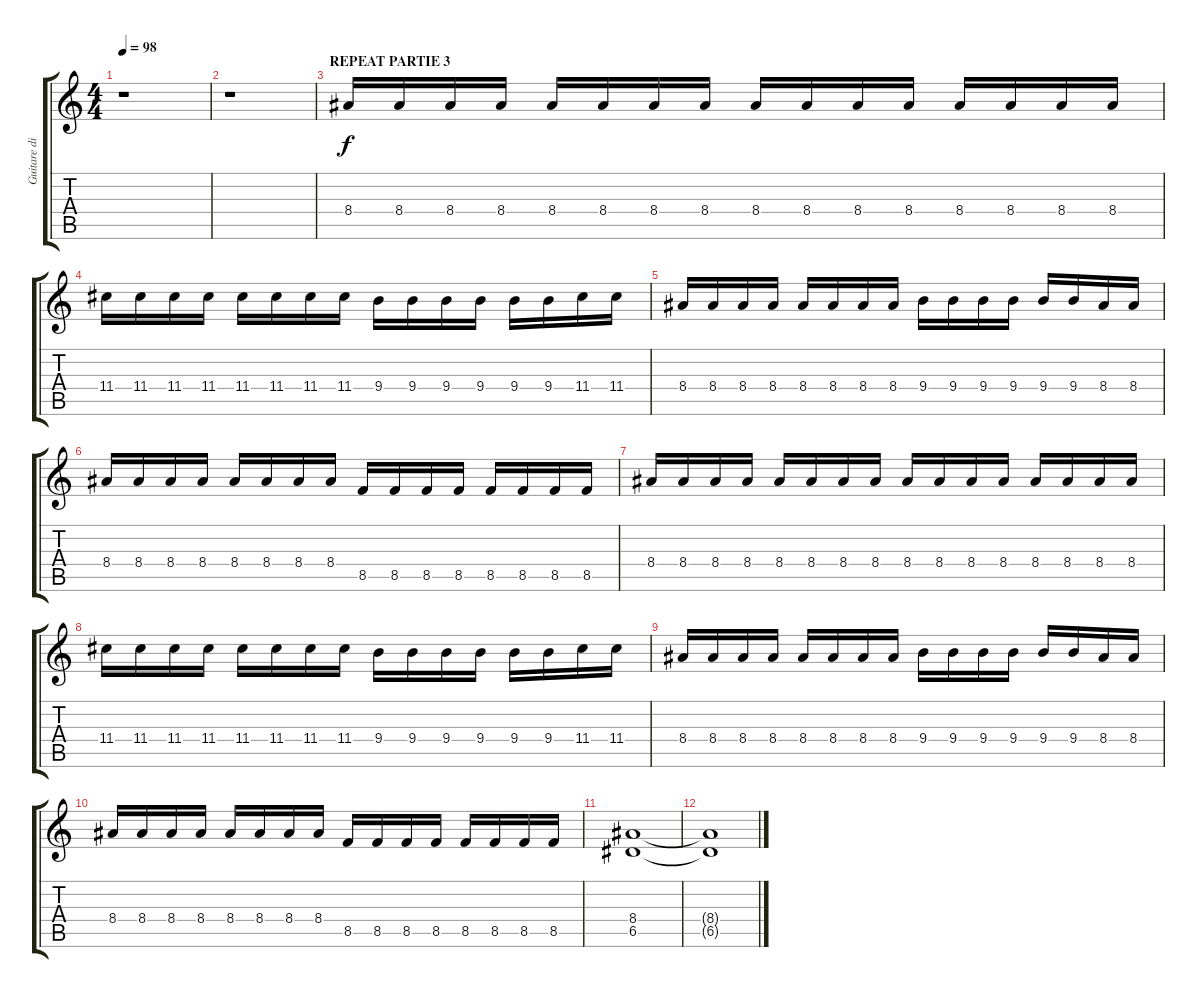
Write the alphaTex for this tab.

\track ("Guitare disto 1" "Guitare di") {instrument overdrivenguitar}
\staff {score tabs}
\tuning (E4 B3 G3 D3 A2 E2) {hide}
\ts (4 4)
\tempo 98
\clef g2
\ks c
r.1{dy f} |
r.1 |
\section ("" "REPEAT PARTIE 3")
8.4.16 8.4.16 8.4.16 8.4.16 8.4.16 8.4.16 8.4.16 8.4.16 8.4.16 8.4.16 8.4.16 8.4.16 8.4.16 8.4.16 8.4.16 8.4.16 |
11.4.16 11.4.16 11.4.16 11.4.16 11.4.16 11.4.16 11.4.16 11.4.16 9.4.16 9.4.16 9.4.16 9.4.16 9.4.16 9.4.16 11.4.16 11.4.16 |
8.4.16 8.4.16 8.4.16 8.4.16 8.4.16 8.4.16 8.4.16 8.4.16 9.4.16 9.4.16 9.4.16 9.4.16 9.4.16 9.4.16 8.4.16 8.4.16 |
8.4.16 8.4.16 8.4.16 8.4.16 8.4.16 8.4.16 8.4.16 8.4.16 8.5.16 8.5.16 8.5.16 8.5.16 8.5.16 8.5.16 8.5.16 8.5.16 |
8.4.16 8.4.16 8.4.16 8.4.16 8.4.16 8.4.16 8.4.16 8.4.16 8.4.16 8.4.16 8.4.16 8.4.16 8.4.16 8.4.16 8.4.16 8.4.16 |
11.4.16 11.4.16 11.4.16 11.4.16 11.4.16 11.4.16 11.4.16 11.4.16 9.4.16 9.4.16 9.4.16 9.4.16 9.4.16 9.4.16 11.4.16 11.4.16 |
8.4.16 8.4.16 8.4.16 8.4.16 8.4.16 8.4.16 8.4.16 8.4.16 9.4.16 9.4.16 9.4.16 9.4.16 9.4.16 9.4.16 8.4.16 8.4.16 |
8.4.16 8.4.16 8.4.16 8.4.16 8.4.16 8.4.16 8.4.16 8.4.16 8.5.16 8.5.16 8.5.16 8.5.16 8.5.16 8.5.16 8.5.16 8.5.16 |
(8.4 6.5).1 |
(8.4{t} 6.5{t}).1
